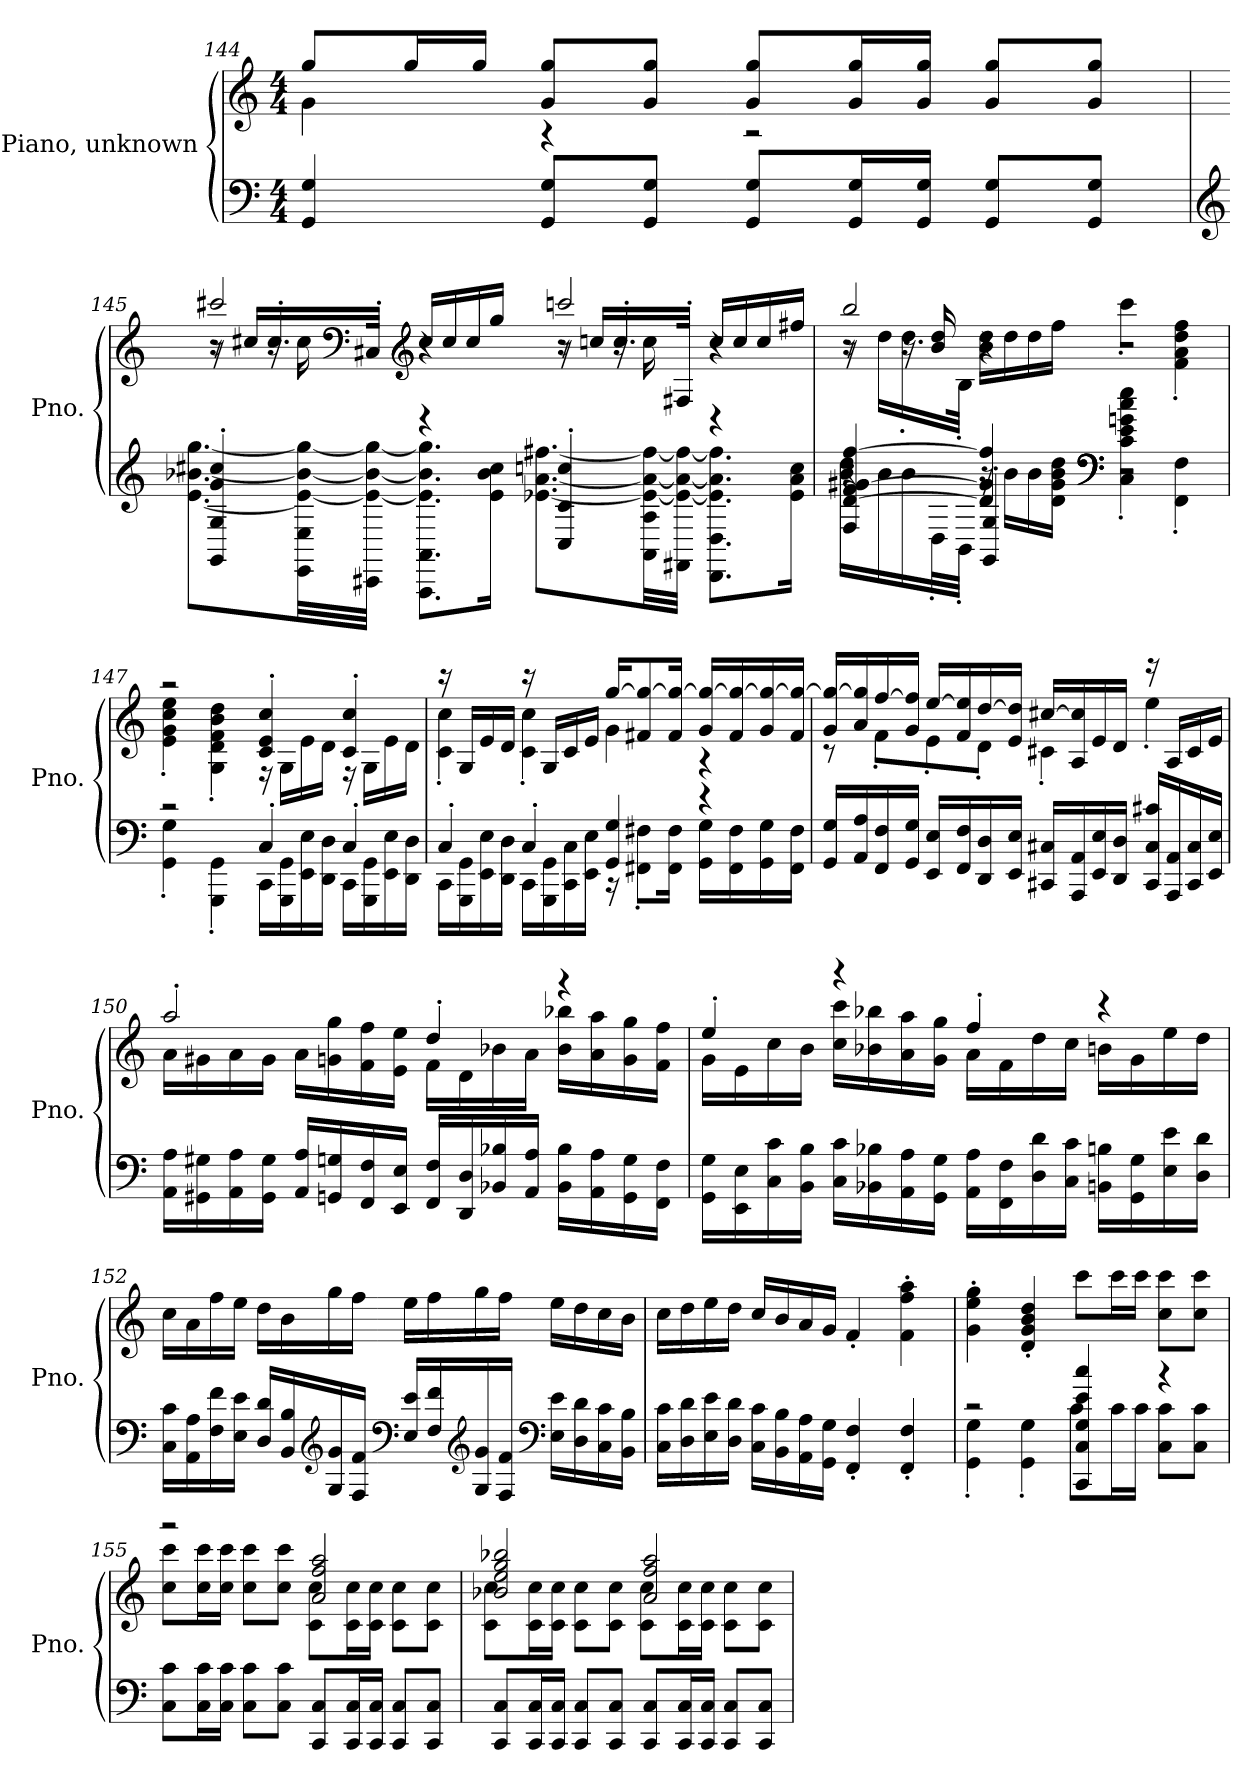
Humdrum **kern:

**kern	**kern
*part1	*part1
*staff2	*staff1
*I"Piano, unknown	*
*I'Pno.	*
*clefF4	*clefG2
*k[]	*k[]
*M4/4	*M4/4
=144	=144
*	*^
4GG/ 4G/	8gg/L	4g\
.	16gg/L	.
.	16gg/JJ	.
8GG/ 8G/L	8g/ 8gg/L	4r
8GG/ 8G/J	8g/ 8gg/J	.
8GG/ 8G/L	8g/ 8gg/L	2r
16GG/ 16G/L	16g/ 16gg/L	.
16GG/ 16G/JJ	16g/ 16gg/JJ	.
8GG/ 8G/L	8g/ 8gg/L	.
8GG/ 8G/J	8g/ 8gg/J	.
*	*v	*v
!!LO:LB:g=z
=145	=145
*clefG2	*
*^	*^
*	*	*	*^
4GG/' 4G/' 4g/' 4cc#X/'	[8.e\ [8.b-X\ [8.gg\L	2ccc#X/	8r	16r
.	.	.	.	16cc#X/LL
.	.	.	16r	16.cc#'/
.	32EE\ 32E\ 32e\_ 32b-\_ 32gg\_LL	.	16cc#\	.
*	*	*clefF4	*	*
.	32CC#X\ 32e\_ 32b-\_ 32gg\_JJJ	.	.	32C#X'/JJk
*	*	*clefG2	*	*
4r	8.AAA\ 8.AA\ 8.e\] 8.b-\] 8.gg\]L	.	4r	16cc#/LL
.	.	.	.	16cc#/
.	.	.	.	16cc#/
.	16e\ 16b-\ 16cc#\Jk	.	.	16gg/JJ
4C/' 4c/' 4ccn/'	[8.e-X\ [8.a\ [8.ff#X\L	2cccn/	8r	16r
.	.	.	.	16ccn/LL
.	.	.	16r	16.cc'/
.	32AA\ 32A\ 32e-\_ 32a\_ 32ff#\_LL	.	16cc\	.
.	32FF#X\ 32e-\_ 32a\_ 32ff#\_JJJ	.	.	32F#X'/JJk
4r	8.DD\ 8.D\ 8.e-\] 8.a\] 8.ff#\]L	.	4r	16cc/LL
.	.	.	.	16cc/
.	.	.	.	16cc/
.	16e-\ 16a\ 16cc\Jk	.	.	16ff#X/JJ
=146	=146	=146	=146	=146
*	*^	*	*	*
4F/ [4d/ 4f/ [4g#X/ [4ff/	16b\ 16dd\LL	4r	2bb/	16r	8r
.	16b\	.	.	16dd\LL	.
.	16b\	.	.	16.dd'\	16r
.	32D'\L	.	.	.	16b/ 16dd/
.	32BB'\JJJ	.	.	32B'\JJk	.
4d/] 4g#/] 4ff/]	16r	4GG/' 4G/'	.	16b\ 16dd\LL	4r
.	16b\LL	.	.	16dd\	.
.	16b\	.	.	16dd\	.
.	16d\ 16g#\ 16b\ 16dd\JJ	.	.	16ff\JJ	.
*clefF4	*	*	*	*	*
2r	4C\' 4c\' 4e\' 4gn\' 4cc\' 4ee\'	2r	2r	4ccc'\	2r
.	4FF\' 4F\'	.	.	4f\' 4a\' 4dd\' 4ff\'	.
*	*v	*v	*	*	*
*	*	*	*v	*v
!!LO:LB:g=z
=147	=147	=147	=147
2r	4GG\' 4G\'	2r	4e\' 4g\' 4cc\' 4ee\'
.	4GGG\' 4GG\'	.	4G\' 4d\' 4f\' 4b\' 4dd\'
4C'/	16CC\LL	4c/' 4e/' 4cc/'	16r
.	16GGG\ 16GG\	.	16G\LL
.	16EE\ 16E\	.	16e\
.	16DD\ 16D\JJ	.	16d\JJ
4C'/	16CC\LL	4c/' 4cc/'	16r
.	16GGG\ 16GG\	.	16G\LL
.	16EE\ 16E\	.	16e\
.	16DD\ 16D\JJ	.	16d\JJ
=148	=148	=148	=148
4C'/	16CC\LL	16r	4c\' 4cc\'
.	16GGG\ 16GG\	16G/LL	.
.	16EE\ 16E\	16e/	.
.	16DD\ 16D\JJ	16d/JJ	.
4C'/	16CC\LL	16r	4c\' 4cc\'
.	16GGG\ 16GG\	16G/LL	.
.	16CC\ 16C\	16c/	.
.	16EE\ 16E\JJ	16e/JJ	.
4GG/ 4G/	16r	[16gg/KL	4g\
.	8FF#X\' 8F#X\'L	8f#X/ 8gg/_	.
.	16FF#\ 16F#\Jk	16f#/ 16gg/_Jk	.
4r	16GG\ 16G\LL	16g/ 16gg/_LL	4r
.	16FF#\ 16F#\	16f#/ 16gg/_	.
.	16GG\ 16G\	16g/ 16gg/_	.
.	16FF#\ 16F#\JJ	16f#/ 16gg/_JJ	.
*v	*v	*	*
!!LO:LB:g=z	!!
=149	=149	=149
16GG/ 16G/LL	16g/ 16gg/_LL	8r
16AA/ 16A/	16a/ 16gg/]	.
16FF/ 16F/	[16ff/	8f'\L
16GG/ 16G/JJ	16g/ 16ff/]JJ	.
16EE/ 16E/LL	[16ee/LL	8e'\
16FF/ 16F/	16f/ 16ee/]	.
16DD/ 16D/	[16dd/	8d'\J
16EE/ 16E/JJ	16e/ 16dd/]JJ	.
16CC#X/ 16C#X/LL	[16cc#X/LL	4c#X'\
16AAA/ 16AA/	16A/ 16cc#/]	.
16EE/ 16E/	16e/	.
16DD/ 16D/JJ	16d/JJ	.
16CC#/ 16C#/ 16c#X/LL	16r	4ee'\
16AAA/ 16AA/	16A/LL	.
16CC#/ 16C#/	16c#/	.
16EE/ 16E/JJ	16e/JJ	.
=150	=150	=150
16AA\ 16A\LL	2aa'/	16a\LL
16GG#X\ 16G#X\	.	16g#X\
16AA\ 16A\	.	16a\
16GG#\ 16G#\JJ	.	16g#\JJ
16AA/ 16A/LL	.	16a\LL
16GGn/ 16Gn/	.	16gn\ 16gg\
16FF/ 16F/	.	16f\ 16ff\
16EE/ 16E/JJ	.	16e\ 16ee\JJ
16FF/ 16F/LL	4dd'/	16f\LL
16DD/ 16D/	.	16d\
16BB-X/ 16B-X/	.	16b-X\
16AA/ 16A/JJ	.	16a\JJ
16BB-\ 16B-\LL	4r	16b-\ 16bb-X\LL
16AA\ 16A\	.	16a\ 16aa\
16GG\ 16G\	.	16g\ 16gg\
16FF\ 16F\JJ	.	16f\ 16ff\JJ
!!LO:PB:g=z	!!
=151	=151	=151
16GG\ 16G\LL	4ee'/	16g\LL
16EE\ 16E\	.	16e\
16C\ 16c\	.	16cc\
16BB\ 16B\JJ	.	16b\JJ
16C\ 16c\LL	4r	16cc\ 16ccc\LL
16BB-X\ 16B-X\	.	16b-X\ 16bb-X\
16AA\ 16A\	.	16a\ 16aa\
16GG\ 16G\JJ	.	16g\ 16gg\JJ
16AA\ 16A\LL	4ff'/	16a\LL
16FF\ 16F\	.	16f\
16D\ 16d\	.	16dd\
16C\ 16c\JJ	.	16cc\JJ
16BBn\ 16Bn\LL	4r	16bn\LL
16GG\ 16G\	.	16g\
16E\ 16e\	.	16ee\
16D\ 16d\JJ	.	16dd\JJ
*	*v	*v
=152	=152
16C\ 16c\LL	16cc\LL
16AA\ 16A\	16a\
16F\ 16f\	16ff\
16E\ 16e\JJ	16ee\JJ
16D/ 16d/LL	16dd\LL
16BB/ 16B/	16b\
*clefG2	*
16G/ 16g/	16gg\
16F/ 16f/JJ	16ff\JJ
*clefF4	*
16E/ 16e/LL	16ee\LL
16F/ 16f/	16ff\
*clefG2	*
16G/ 16g/	16gg\
16F/ 16f/JJ	16ff\JJ
*clefF4	*
16E\ 16e\LL	16ee\LL
16D\ 16d\	16dd\
16C\ 16c\	16cc\
16BB\ 16B\JJ	16b\JJ
!!LO:LB:g=z
=153	=153
16C\ 16c\LL	16cc\LL
16D\ 16d\	16dd\
16E\ 16e\	16ee\
16D\ 16d\JJ	16dd\JJ
16C\ 16c\LL	16cc/LL
16BB\ 16B\	16b/
16AA\ 16A\	16a/
16GG\ 16G\JJ	16g/JJ
4FF/' 4F/'	4f'/
4FF/' 4F/'	4f\' 4ff\' 4aa\'
=154	=154
*^	*
2r	4GG\' 4G\'	4g\' 4ee\' 4gg\'
.	4GG\' 4G\'	4d/' 4g/' 4b/' 4dd/'
4CC/ 4C/ 4G/ 4e/ 4cc/	8c\L	8ccc\L
.	16c\L	16ccc\L
.	16c\JJ	16ccc\JJ
4r	8C\ 8c\L	8cc\ 8ccc\L
.	8C\ 8c\J	8cc\ 8ccc\J
*v	*v	*
=155	=155
*	*^
8C\ 8c\L	2r	8cc\ 8ccc\L
16C\ 16c\L	.	16cc\ 16ccc\L
16C\ 16c\JJ	.	16cc\ 16ccc\JJ
8C\ 8c\L	.	8cc\ 8ccc\L
8C\ 8c\J	.	8cc\ 8ccc\J
8CC/ 8C/L	2a/ 2ff/ 2aa/	8c\ 8cc\L
16CC/ 16C/L	.	16c\ 16cc\L
16CC/ 16C/JJ	.	16c\ 16cc\JJ
8CC/ 8C/L	.	8c\ 8cc\L
8CC/ 8C/J	.	8c\ 8cc\J
!!LO:LB:g=z	!!
=156	=156	=156
8CC/ 8C/L	2b-X/ 2ee/ 2gg/ 2bb-X/	8c\ 8cc\L
16CC/ 16C/L	.	16c\ 16cc\L
16CC/ 16C/JJ	.	16c\ 16cc\JJ
8CC/ 8C/L	.	8c\ 8cc\L
8CC/ 8C/J	.	8c\ 8cc\J
8CC/ 8C/L	2a/ 2ff/ 2aa/	8c\ 8cc\L
16CC/ 16C/L	.	16c\ 16cc\L
16CC/ 16C/JJ	.	16c\ 16cc\JJ
8CC/ 8C/L	.	8c\ 8cc\L
8CC/ 8C/J	.	8c\ 8cc\J
*	*v	*v
=	=
*-	*-
